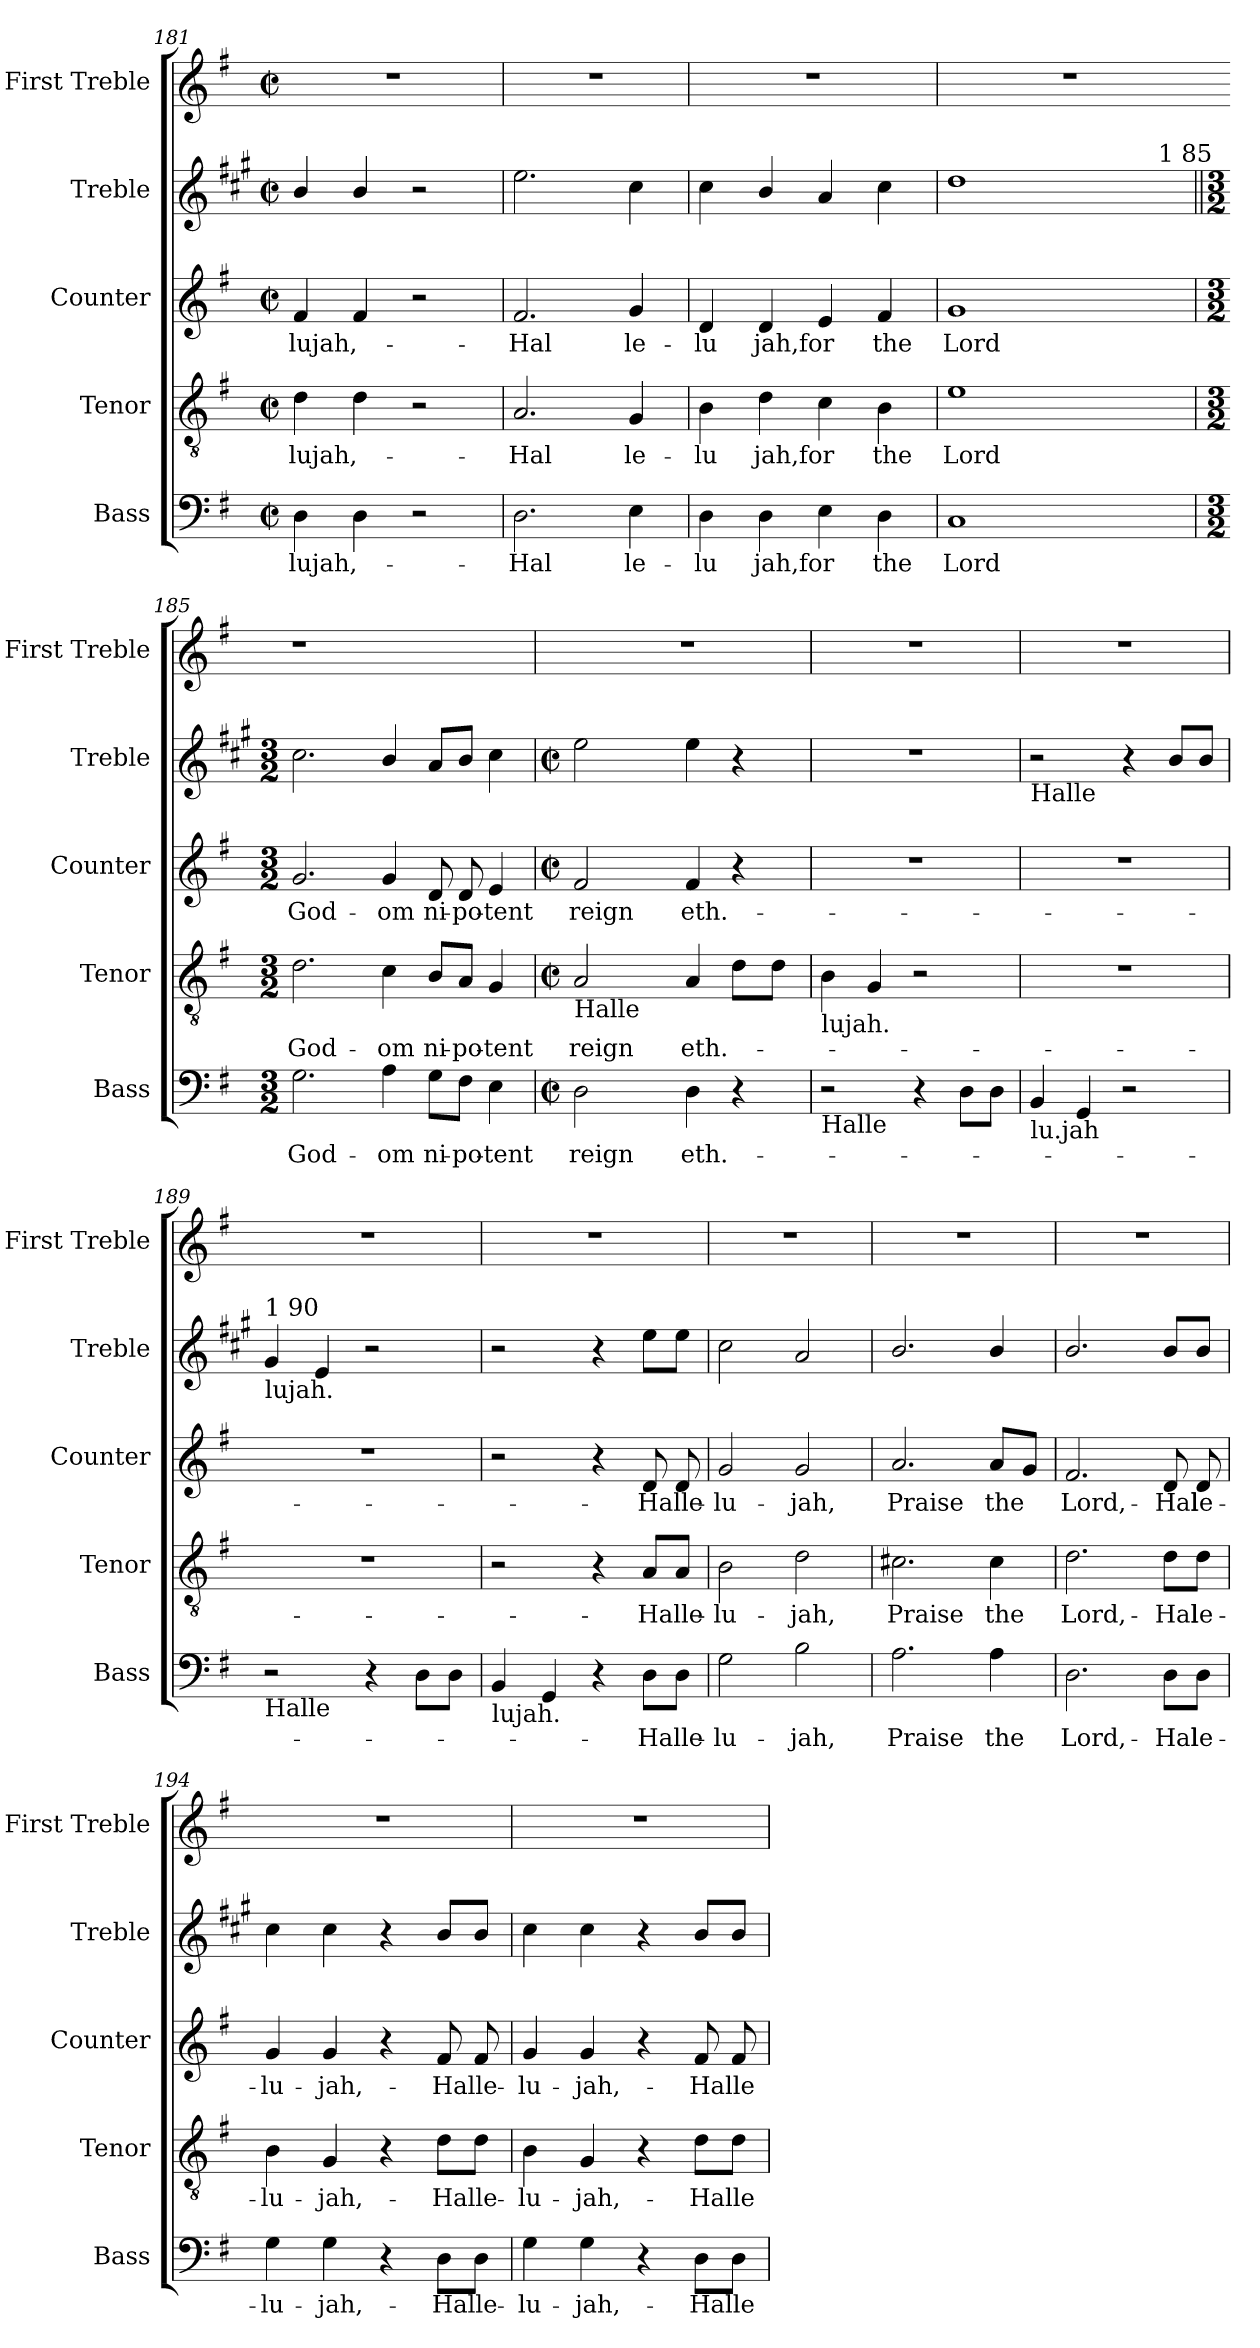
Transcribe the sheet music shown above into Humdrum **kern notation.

**kern	**text	**kern	**text	**kern	**text	**kern	**kern
*part5	*part5	*part4	*part4	*part3	*part3	*part2	*part1
*staff5	*staff5	*staff4	*staff4	*staff3	*staff3	*staff2	*staff1
*I"Bass	*	*I"Tenor	*	*I"Counter	*	*I"Treble	*I"First  Treble
*I'Bass	*	*I'Tenor	*	*I'Counter	*	*I'Treble	*I'First  Treble
*clefF4	*	*clefGv2	*	*clefG2	*	*clefG2	*clefG2
*	*	*	*	*	*	*ITrd1c2	*
*k[f#]	*	*k[f#]	*	*k[f#]	*	*k[f#]	*k[f#]
*G:	*	*G:	*	*G:	*	*G:	*G:
*M2/2	*	*M2/2	*	*M2/2	*	*M2/2	*M2/2
*met(c|)	*	*met(c|)	*	*met(c|)	*	*met(c|)	*met(c|)
=181	=181	=181	=181	=181	=181	=181	=181
!	!LO:LY:a	!	!LO:LY:a	!	!LO:LY:b	!	!
4D\	-lujah,-	4d\	-lujah,-	4f#/	-lujah,-	4a/	1r
4D\	.	4d\	.	4f#/	.	4a/	.
2r	.	2r	.	2r	.	2r	.
=182	=182	=182	=182	=182	=182	=182	=182
!	!LO:LY:a:cj	!	!LO:LY:a:cj	!	!LO:LY:b:cj	!	!
2.D\	-Hal	2.A/	-Hal	2.f#/	-Hal	2.dd\	1r
!	!LO:LY:a:cj	!	!LO:LY:a:cj	!	!LO:LY:b:cj	!	!
4E\	le-	4G/	le-	4g/	le-	4b\	.
=183	=183	=183	=183	=183	=183	=183	=183
!	!LO:LY:a:cj	!	!LO:LY:a:cj	!	!LO:LY:b:cj	!	!
4D\	-lu	4B\	-lu	4d/	-lu	4b\	1r
!	!LO:LY:a:cj	!	!LO:LY:a:cj	!	!LO:LY:b:cj	!	!
4D\	jah,for	4d\	jah,for	4d/	jah,for	4a/	.
4E\	.	4c\	.	4e/	.	4g/	.
!	!LO:LY:a:cj	!	!LO:LY:a:cj	!	!LO:LY:b:cj	!	!
4D\	the	4B\	the	4f#/	the	4b\	.
=184	=184	=184	=184	=184	=184	=184	=184
!	!LO:LY:a:cj	!	!LO:LY:a:cj	!	!LO:LY:b:cj	!	!
*	*	*	*	*	*	*^	*
1C	Lord	1e	Lord	1g	Lord	1cc	2ryy	1r
.	.	.	.	.	.	.	4ryy	.
.	.	.	.	.	.	.	8ryy	.
.	.	.	.	.	.	.	32.ryy	.
!	!	!	!	!	!	!	!LO:TX:a:t=1 85	!
.	.	.	.	.	.	.	16ryy	.
.	.	.	.	.	.	.	64ryy	.
*	*	*	*	*	*	*v	*v	*
=185	=185	=185	=185	=185	=185	=185||	=185
*M3/2	*	*M3/2	*	*M3/2	*	*M3/2	*
*	*	*	*	*	*	*^	*
!	!LO:LY:a:cj	!	!LO:LY:a:cj	!	!LO:LY:b:cj	!	!	!
*	*	*	*	*	*	*v	*v	*
2.G\	God-	2.d\	God-	2.g/	God-	2.b\	1r
!	!LO:LY:a:cj	!	!LO:LY:a:cj	!	!LO:LY:b:cj	!	!
4A\	-om	4c\	-om	4g/	-om	4a/	.
!	!LO:LY:a:cj	!	!LO:LY:a:cj	!	!LO:LY:b:cj	!	!
8G\L	ni-	8B/L	ni-	8d/	ni-	8g/L	2ryy
!	!LO:LY:a:cj	!	!LO:LY:a:cj	!	!LO:LY:b:cj	!	!
8F#\J	-po-	8A/J	-po-	8d/	-po-	8a/J	.
!	!LO:LY:a:cj	!	!LO:LY:a:cj	!	!LO:LY:b:cj	!	!
4E\	-tent	4G/	-tent	4e/	-tent	4b\	.
!!LO:LB:g=z
=186	=186	=186	=186	=186	=186	=186	=186
*M2/2	*	*M2/2	*	*M2/2	*	*M2/2	*
*met(c|)	*	*met(c|)	*	*met(c|)	*	*met(c|)	*
!	!LO:LY:a:cj	!	!LO:LY:a:cj	!	!LO:LY:b:cj	!	!
*	*	*	*	*^	*	*	*
2D\	reign	2A/	reign	2f#/	4ryy	reign	2dd\	1r
.	.	.	.	.	16ryy	.	.	.
.	.	.	.	.	64ryy	.	.	.
.	.	.	.	.	2ryy	.	.	.
!	!LO:LY:a:cj	!	!LO:LY:a:cj	!	!	!LO:LY:b:cj	!	!
4D\	eth.-	4A/	eth.-	4f#/	.	eth.-	4dd\	.
4r	.	8d\L	.	4r	.	.	4r	.
.	.	.	.	.	8ryy	.	.	.
.	.	8d\J	.	.	.	.	.	.
.	.	.	.	.	32.ryy	.	.	.
!	!	!LO:TX:b:t=Halle	!	!	!	!	!	!
*	*	*	*	*v	*v	*	*	*
=187	=187	=187	=187	=187	=187	=187	=187
2r	.	4B\	.	1r	.	1r	1r
.	.	4G/	.	.	.	.	.
4r	.	2r	.	.	.	.	.
8D\L	.	.	.	.	.	.	.
8D\J	.	.	.	.	.	.	.
!	!	!LO:TX:b:t=lujah.	!	!	!	!	!
!LO:TX:b:t=Halle	!	!	!	!	!	!	!
=188	=188	=188	=188	=188	=188	=188	=188
4BB/	.	1r	.	1r	.	2r	1r
4GG/	.	.	.	.	.	.	.
2r	.	.	.	.	.	4r	.
.	.	.	.	.	.	8a/L	.
.	.	.	.	.	.	8a/J	.
!	!	!	!	!	!	!LO:TX:b:t=Halle	!
!LO:TX:b:t=lu.jah	!	!	!	!	!	!	!
=189	=189	=189	=189	=189	=189	=189	=189
2r	.	1r	.	1r	.	4f#/	1r
.	.	.	.	.	.	4d/	.
4r	.	.	.	.	.	2r	.
8D\L	.	.	.	.	.	.	.
8D\J	.	.	.	.	.	.	.
!	!	!	!	!	!	!LO:TX:a:t=1 90	!
!	!	!	!	!	!	!LO:TX:b:t=lujah.	!
!LO:TX:b:t=Halle	!	!	!	!	!	!	!
=190	=190	=190	=190	=190	=190	=190	=190
4BB/	.	2r	.	2r	.	2r	1r
4GG/	.	.	.	.	.	.	.
4r	.	4r	.	4r	.	4r	.
!	!LO:LY:a:cj	!	!LO:LY:a:cj	!	!LO:LY:b:cj	!	!
8D\L	-Halle-	8A/L	-Halle-	8d/	-Halle-	8dd\L	.
8D\J	.	8A/J	.	8d/	.	8dd\J	.
!LO:TX:b:t=lujah.	!	!	!	!	!	!	!
=191	=191	=191	=191	=191	=191	=191	=191
!	!LO:LY:a:cj	!	!LO:LY:a:cj	!	!LO:LY:b:cj	!	!
2G\	-lu-	2B\	-lu-	2g/	-lu-	2b\	1r
!	!LO:LY:a:cj	!	!LO:LY:a:cj	!	!LO:LY:b:cj	!	!
2B\	-jah,	2d\	-jah,	2g/	-jah,	2g/	.
=192	=192	=192	=192	=192	=192	=192	=192
!	!LO:LY:a:cj	!	!LO:LY:a:cj	!	!LO:LY:b:cj	!	!
2.A\	Praise	2.c#X\	Praise	2.a/	Praise	2.a/	1r
!	!LO:LY:a:cj	!	!LO:LY:a:cj	!	!LO:LY:b:cj	!	!
4A\	the	4c#\	the	8a/L	the	4a/	.
.	.	.	.	8g/J	.	.	.
!!LO:LB:g=z
=193	=193	=193	=193	=193	=193	=193	=193
!	!LO:LY:a:cj	!	!LO:LY:a:cj	!	!LO:LY:b:cj	!	!
2.D\	Lord,-	2.d\	Lord,-	2.f#/	Lord,-	2.a/	1r
!	!LO:LY:a:cj	!	!LO:LY:a:cj	!	!LO:LY:b:cj	!	!
8D\L	-Hal	8d\L	-Hal	8d/	-Hal	8a/L	.
!	!LO:LY:a:cj	!	!LO:LY:a:cj	!	!LO:LY:b:cj	!	!
8D\J	le-	8d\J	le-	8d/	le-	8a/J	.
=194	=194	=194	=194	=194	=194	=194	=194
!	!LO:LY:a:cj	!	!LO:LY:a:cj	!	!LO:LY:b:cj	!	!
4G\	-lu-	4B\	-lu-	4g/	-lu-	4b\	1r
!	!LO:LY:a:cj	!	!LO:LY:a:cj	!	!LO:LY:b:cj	!	!
4G\	-jah,-	4G/	-jah,-	4g/	-jah,-	4b\	.
4r	.	4r	.	4r	.	4r	.
!	!LO:LY:a:cj	!	!LO:LY:a:cj	!	!LO:LY:b:cj	!	!
8D\L	-Halle-	8d\L	-Halle-	8f#/	-Halle-	8a/L	.
8D\J	.	8d\J	.	8f#/	.	8a>/J	.
=195	=195	=195	=195	=195	=195	=195	=195
!	!LO:LY:a:cj	!	!LO:LY:a:cj	!	!LO:LY:b:cj	!	!
4G\	-lu-	4B\	-lu-	4g/	-lu-	4b\	1r
!	!LO:LY:a:cj	!	!LO:LY:a:cj	!	!LO:LY:b:cj	!	!
4G\	-jah,-	4G/	-jah,-	4g/	-jah,-	4b\	.
4r	.	4r	.	4r	.	4r	.
!	!LO:LY:a:cj	!	!LO:LY:a:cj	!	!LO:LY:b:cj	!	!
8D\L	-Halle-	8d\L	-Halle-	8f#/	-Halle-	8a/L	.
8D\J	.	8d\J	.	8f#/	.	8a/J	.
=	=	=	=	=	=	=	=
*-	*-	*-	*-	*-	*-	*-	*-
